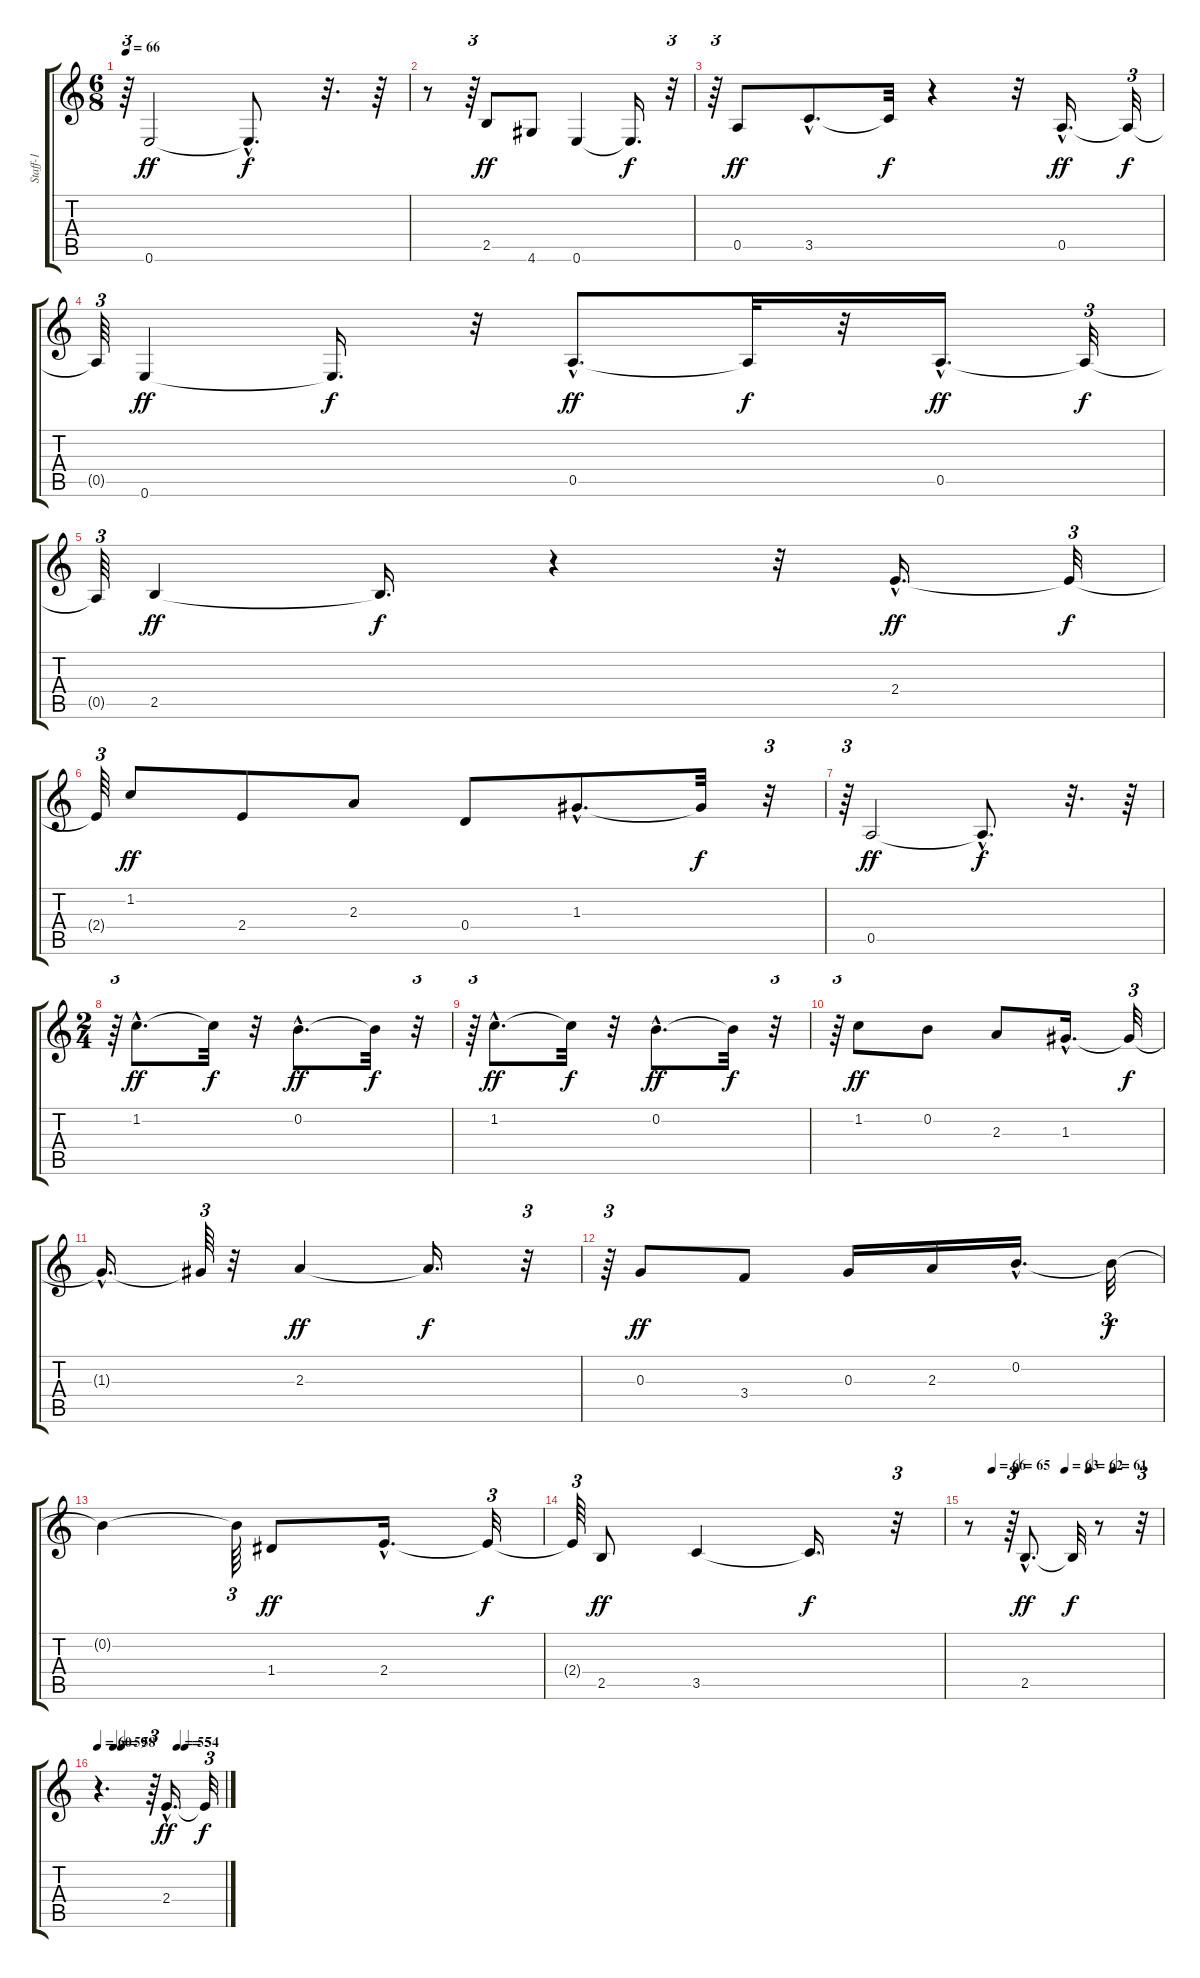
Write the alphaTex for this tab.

\track ("Staff-1" "Staff-1") {instrument acousticguitarnylon}
\staff {score tabs}
\tuning (E4 B3 G3 D3 A2 E2) {hide}
\ts (6 8)
\tempo 66
\clef g2
\ks c
r.64{tu (3 2) dy f} 0.6.2{dy ff} 0.6{hac t}.8{d dy f} r.32{d} r.64 |
r.8 r.64{tu (3 2)} 2.5.8{dy ff} 4.6.8 0.6.4 0.6{t}.16{d dy f} r.32{tu (3 2)} |
r.64{tu (3 2)} 0.5.8{dy ff} 3.5{hac}.8{d} 3.5{t}.32{dy f} r.4 r.32 0.5{hac}.16{d dy ff} 0.5{t}.32{tu (3 2) dy f} |
0.5{t}.64{tu (3 2)} 0.6.4{dy ff} 0.6{t}.16{d dy f} r.32 0.5{hac}.8{d dy ff} 0.5{t}.32{dy f} r.32 0.5{hac}.16{d dy ff} 0.5{t}.32{tu (3 2) dy f} |
0.5{t}.64{tu (3 2)} 2.5.4{dy ff} 2.5{t}.16{d dy f} r.4 r.32 2.4{hac}.16{d dy ff} 2.4{t}.32{tu (3 2) dy f} |
2.4{t}.64{tu (3 2)} 1.2.8{dy ff} 2.4.8 2.3.8 0.4.8 1.3{hac}.8{d} 1.3{t}.32{dy f} r.32{tu (3 2)} |
r.64{tu (3 2)} 0.5.2{dy ff} 0.5{hac t}.8{d dy f} r.32{d} r.64 |
\ts (2 4)
r.64{tu (3 2)} 1.2{hac}.8{d dy ff} 1.2{t}.32{dy f} r.32 0.2{hac}.8{d dy ff} 0.2{t}.32{dy f} r.32{tu (3 2)} |
r.64{tu (3 2)} 1.2{hac}.8{d dy ff} 1.2{t}.32{dy f} r.32 0.2{hac}.8{d dy ff} 0.2{t}.32{dy f} r.32{tu (3 2)} |
r.64{tu (3 2)} 1.2.8{dy ff} 0.2.8 2.3.8 1.3{hac}.16{d} 1.3{t}.32{tu (3 2) dy f} |
1.3{hac t}.16{d} 1.3{t}.64{tu (3 2)} r.32 2.3.4{dy ff} 2.3{t}.16{d dy f} r.32{tu (3 2)} |
r.64{tu (3 2)} 0.3.8{dy ff} 3.4.8 0.3.16 2.3.16 0.2{hac}.16{d} 0.2{t}.32{tu (3 2) dy f} |
0.2{t}.4 0.2{t}.64{tu (3 2)} 1.4.8{dy ff} 2.4{hac}.16{d} 2.4{t}.32{tu (3 2) dy f} |
2.4{t}.64{tu (3 2)} 2.5.8{dy ff} 3.5.4 3.5{t}.16{d dy f} r.32{tu (3 2)} |
\tempo (66 0.125)
\tempo (65 0.25)
\tempo (63 0.5)
\tempo (62 0.625)
\tempo (61 0.75)
r.8 r.64{tu (3 2)} 2.5{hac}.8{d dy ff} 2.5{t}.32{dy f} r.8 r.32{tu (3 2)} |
\tempo 60
\tempo (59 0.125)
\tempo (58 0.1875)
\tempo (55 0.625)
\tempo (54 0.6875)
r.4{d} r.64{tu (3 2)} 2.4{hac}.16{d dy ff} 2.4{t}.32{tu (3 2) dy f}
